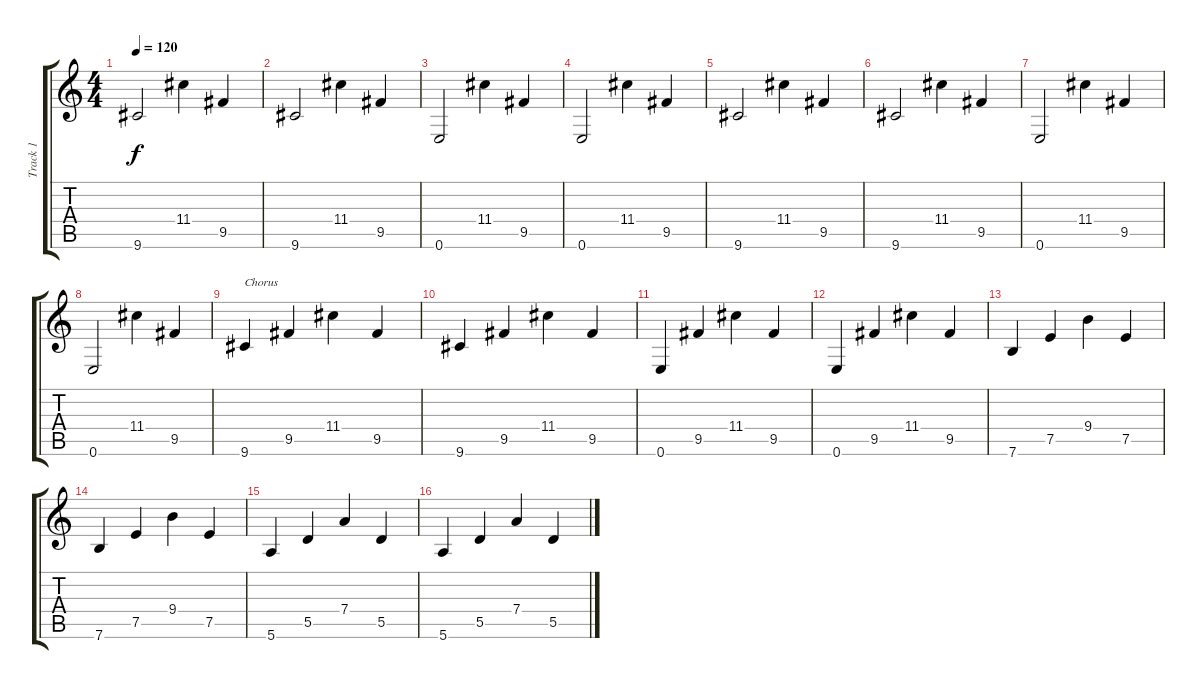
\track ("Track 1" "Track 1") {instrument acousticguitarsteel}
\staff {score tabs}
\tuning (E4 B3 G3 D3 A2 E2) {hide}
\ts (4 4)
\tempo 120
\clef g2
\ks c
9.6.2{dy f} 11.4.4 9.5.4 |
9.6.2 11.4.4 9.5.4 |
0.6.2 11.4.4 9.5.4 |
0.6.2 11.4.4 9.5.4 |
9.6.2 11.4.4 9.5.4 |
9.6.2 11.4.4 9.5.4 |
0.6.2 11.4.4 9.5.4 |
0.6.2 11.4.4 9.5.4 |
9.6.4{txt "Chorus"} 9.5.4 11.4.4 9.5.4 |
9.6.4 9.5.4 11.4.4 9.5.4 |
0.6.4 9.5.4 11.4.4 9.5.4 |
0.6.4 9.5.4 11.4.4 9.5.4 |
7.6.4 7.5.4 9.4.4 7.5.4 |
7.6.4 7.5.4 9.4.4 7.5.4 |
5.6.4 5.5.4 7.4.4 5.5.4 |
5.6.4 5.5.4 7.4.4 5.5.4
